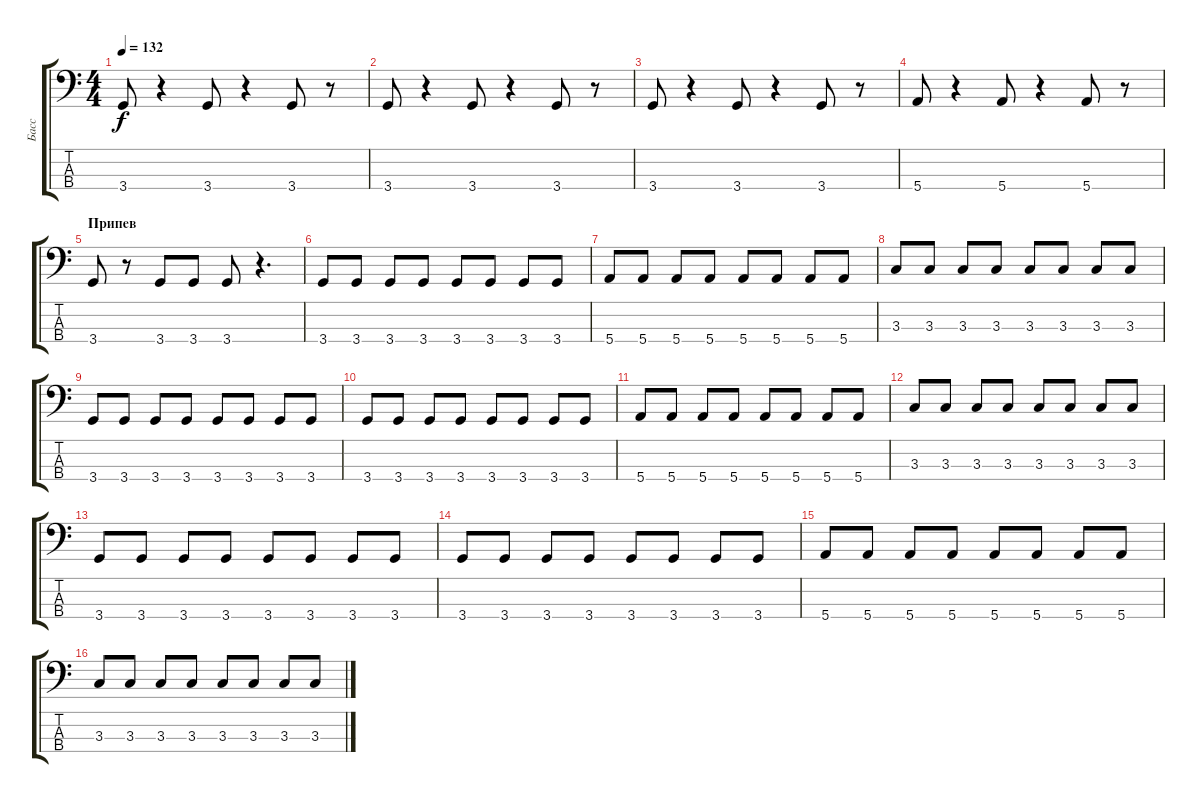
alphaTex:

\track ("Басс" "Басс") {instrument electricbassfinger}
\staff {score tabs}
\tuning (G2 D2 A1 E1) {hide}
\ts (4 4)
\tempo 132
\clef f4
\ks c
3.4.8{dy f} r.4 3.4.8 r.4 3.4.8 r.8 |
3.4.8 r.4 3.4.8 r.4 3.4.8 r.8 |
3.4.8 r.4 3.4.8 r.4 3.4.8 r.8 |
5.4.8 r.4 5.4.8 r.4 5.4.8 r.8 |
\section ("" "Припев")
3.4.8 r.8 3.4.8 3.4.8 3.4.8 r.4{d} |
3.4.8 3.4.8 3.4.8 3.4.8 3.4.8 3.4.8 3.4.8 3.4.8 |
5.4.8 5.4.8 5.4.8 5.4.8 5.4.8 5.4.8 5.4.8 5.4.8 |
3.3.8 3.3.8 3.3.8 3.3.8 3.3.8 3.3.8 3.3.8 3.3.8 |
3.4.8 3.4.8 3.4.8 3.4.8 3.4.8 3.4.8 3.4.8 3.4.8 |
3.4.8 3.4.8 3.4.8 3.4.8 3.4.8 3.4.8 3.4.8 3.4.8 |
5.4.8 5.4.8 5.4.8 5.4.8 5.4.8 5.4.8 5.4.8 5.4.8 |
3.3.8 3.3.8 3.3.8 3.3.8 3.3.8 3.3.8 3.3.8 3.3.8 |
3.4.8 3.4.8 3.4.8 3.4.8 3.4.8 3.4.8 3.4.8 3.4.8 |
3.4.8 3.4.8 3.4.8 3.4.8 3.4.8 3.4.8 3.4.8 3.4.8 |
5.4.8 5.4.8 5.4.8 5.4.8 5.4.8 5.4.8 5.4.8 5.4.8 |
3.3.8 3.3.8 3.3.8 3.3.8 3.3.8 3.3.8 3.3.8 3.3.8
